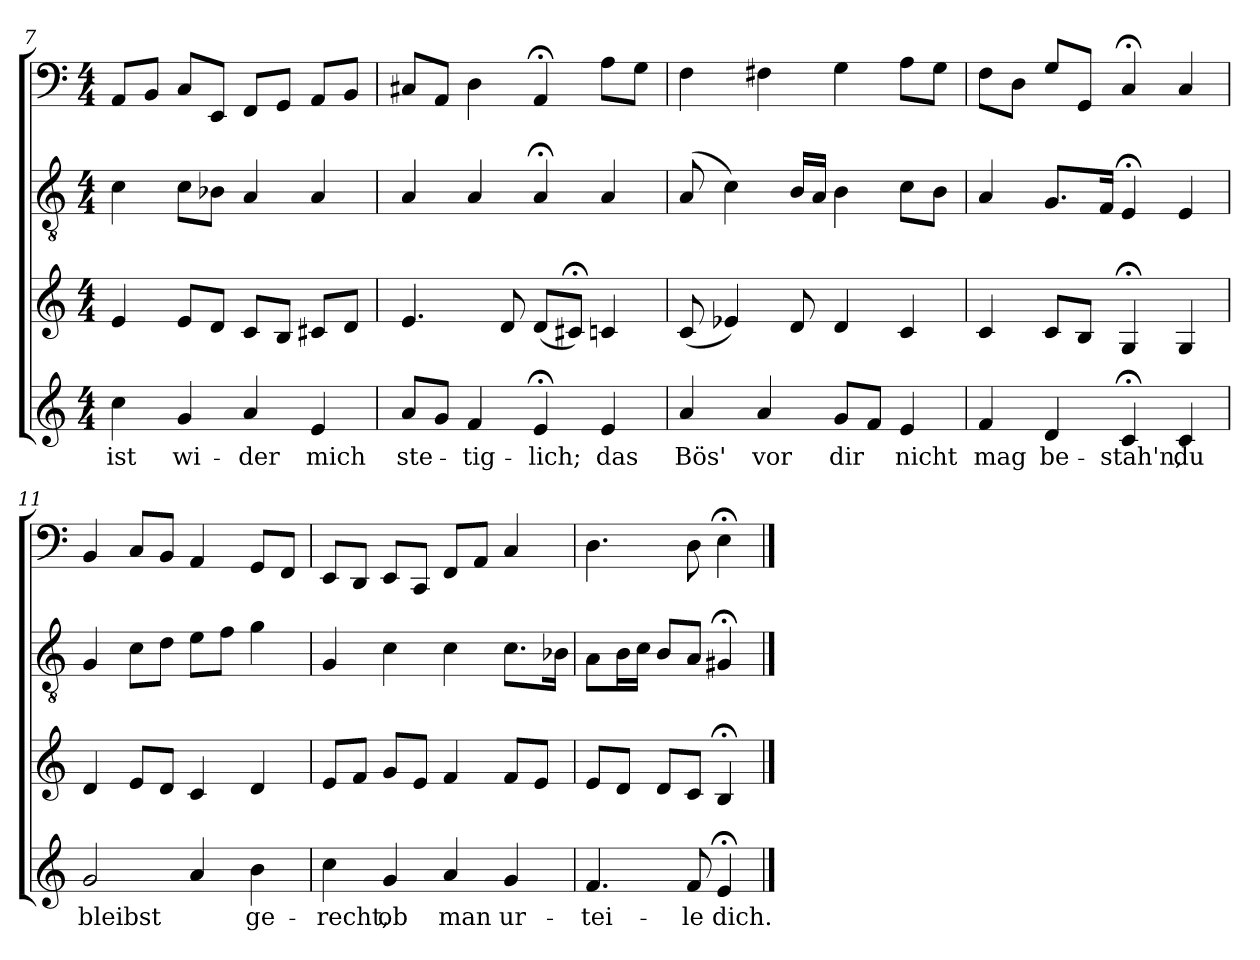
**kern	**text	**kern	**kern	**kern
*part4	*part4	*part3	*part2	*part1
*staff4	*staff4	*staff3	*staff2	*staff1
*clefG2	*	*clefG2	*clefGv2	*clefF4
*k[]	*	*k[]	*k[]	*k[]
*C:	*	*C:	*C:	*C:
*M4/4	*	*M4/4	*M4/4	*M4/4
=7	=7	=7	=7	=7
4cc\	ist	4e/	4c\	8AA/L
.	.	.	.	8BB/J
4g/	wi-	8e/L	8c\L	8C/L
.	.	8d/J	8B-X\J	8EE/J
4a/	-der	8c/L	4A/	8FF/L
.	.	8B/J	.	8GG/J
4e/	mich	8c#X/L	4A/	8AA/L
.	.	8d/J	.	8BB/J
=8	=8	=8	=8	=8
8a/L	ste-	4.e/	4A/	8C#X/L
8g/J	.	.	.	8AA/J
4f/	-tig-	.	4A/	4D\
.	.	8d/	.	.
4e;</	-lich;	(8d/L	4A;</	4AA;</
.	.	8c#X;</J)	.	.
4e/	das	4cn/	4A/	8A\L
.	.	.	.	8G\J
=9	=9	=9	=9	=9
4a/	Bös'	(8c/	(8A/	4F\
.	.	4e-X/)	4c\)	.
4a/	vor	.	.	4F#X\
.	.	8d/	16B/LL	.
.	.	.	16A/JJ	.
8g/L	dir	4d/	4B\	4G\
8f/J	.	.	.	.
4e/	nicht	4c/	8c\L	8A\L
.	.	.	8B\J	8G\J
=10	=10	=10	=10	=10
4f/	mag	4c/	4A/	8F\L
.	.	.	.	8D\J
4d/	be-	8c/L	8.G/L	8G/L
.	.	8B/J	.	8GG/J
.	.	.	16F/Jk	.
4c;</	-stah'n,	4G;</	4E;</	4C;</
4c/	du	4G/	4E/	4C/
=11	=11	=11	=11	=11
2g/	bleibst	4d/	4G/	4BB/
.	.	8e/L	8c\L	8C/L
.	.	8d/J	8d\J	8BB/J
4a/	.	4c/	8e\L	4AA/
.	.	.	8f\J	.
4b\	ge-	4d/	4g\	8GG/L
.	.	.	.	8FF/J
=12	=12	=12	=12	=12
4cc\	-recht,	8e/L	4G/	8EE/L
.	.	8f/J	.	8DD/J
4g/	ob	8g/L	4c\	8EE/L
.	.	8e/J	.	8CC/J
4a/	man	4f/	4c\	8FF/L
.	.	.	.	8AA/J
4g/	ur-	8f/L	8.c\L	4C/
.	.	8e/J	.	.
.	.	.	16B-X\Jk	.
=13	=13	=13	=13	=13
4.f/	-tei-	8e/L	8A\L	4.D\
.	.	8d/J	16B\L	.
.	.	.	16c\JJ	.
.	.	8d/L	8B/L	.
8f/	-le	8c/J	8A/J	8D\
4e;</	dich.	4B;</	4G#X;</	4E;<\
==	==	==	==	==
*-	*-	*-	*-	*-
